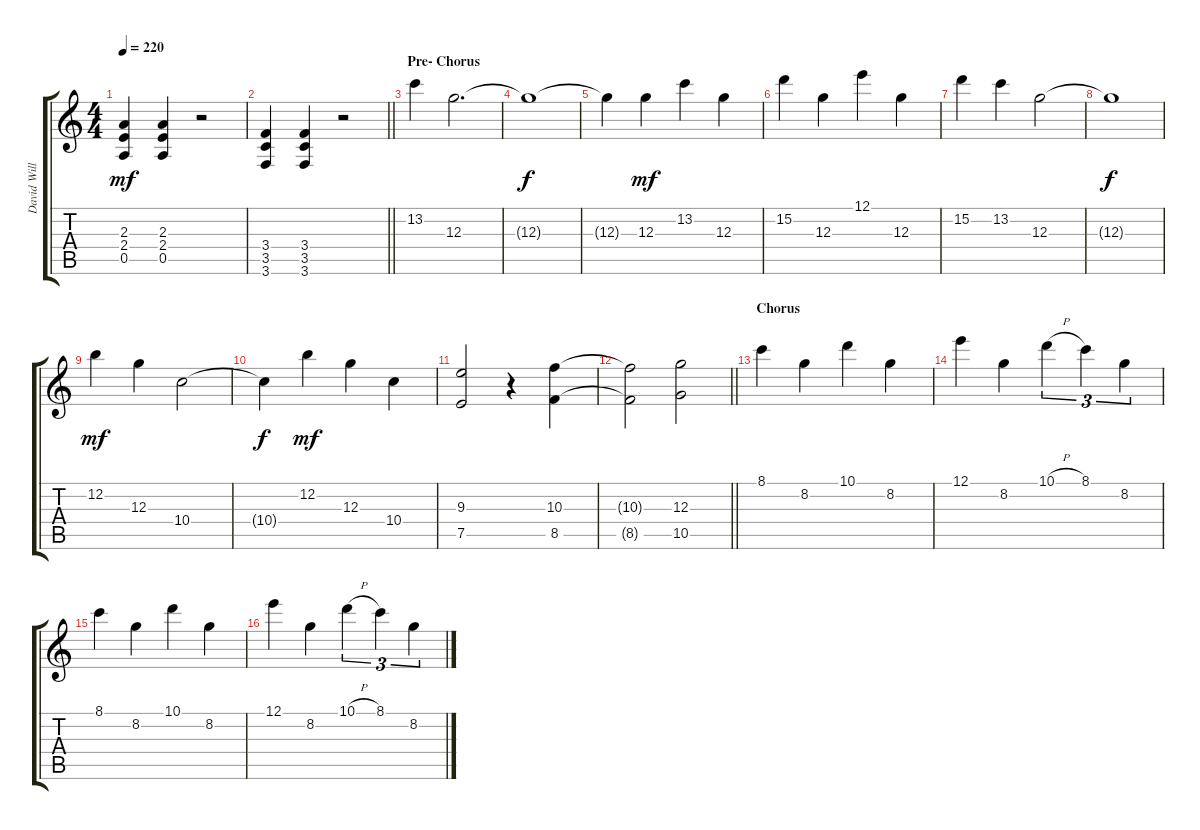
\track ("David Williams" "David Will") {instrument overdrivenguitar}
\staff {score tabs}
\tuning (E4 B3 G3 D3 A2 D2) {hide}
\ts (4 4)
\tempo 220
\clef g2
\ks c
(2.3 2.4 0.5).4{dy mf} (2.3 2.4 0.5).4 r.2 |
\barLineRight lightlight
(3.4 3.5 3.6).4 (3.4 3.5 3.6).4 r.2 |
\section ("" "Pre- Chorus")
13.2.4 12.3.2{d} |
12.3{t}.1{dy f} |
12.3{t}.4 12.3.4{dy mf} 13.2.4 12.3.4 |
15.2.4 12.3.4 12.1.4 12.3.4 |
15.2.4 13.2.4 12.3.2 |
12.3{t}.1{dy f} |
12.2.4{dy mf} 12.3.4 10.4.2 |
10.4{t}.4{dy f} 12.2.4{dy mf} 12.3.4 10.4.4 |
(9.3 7.5).2 r.4 (10.3 8.5).4 |
\barLineRight lightlight
(10.3{t} 8.5{t}).2 (12.3 10.5).2 |
\section ("" "Chorus")
8.1.4 8.2.4 10.1.4 8.2.4 |
12.1.4 8.2.4 10.1{h}.4{tu (3 2)} 8.1.4{tu (3 2)} 8.2.4{tu (3 2)} |
8.1.4 8.2.4 10.1.4 8.2.4 |
12.1.4 8.2.4 10.1{h}.4{tu (3 2)} 8.1.4{tu (3 2)} 8.2.4{tu (3 2)}
